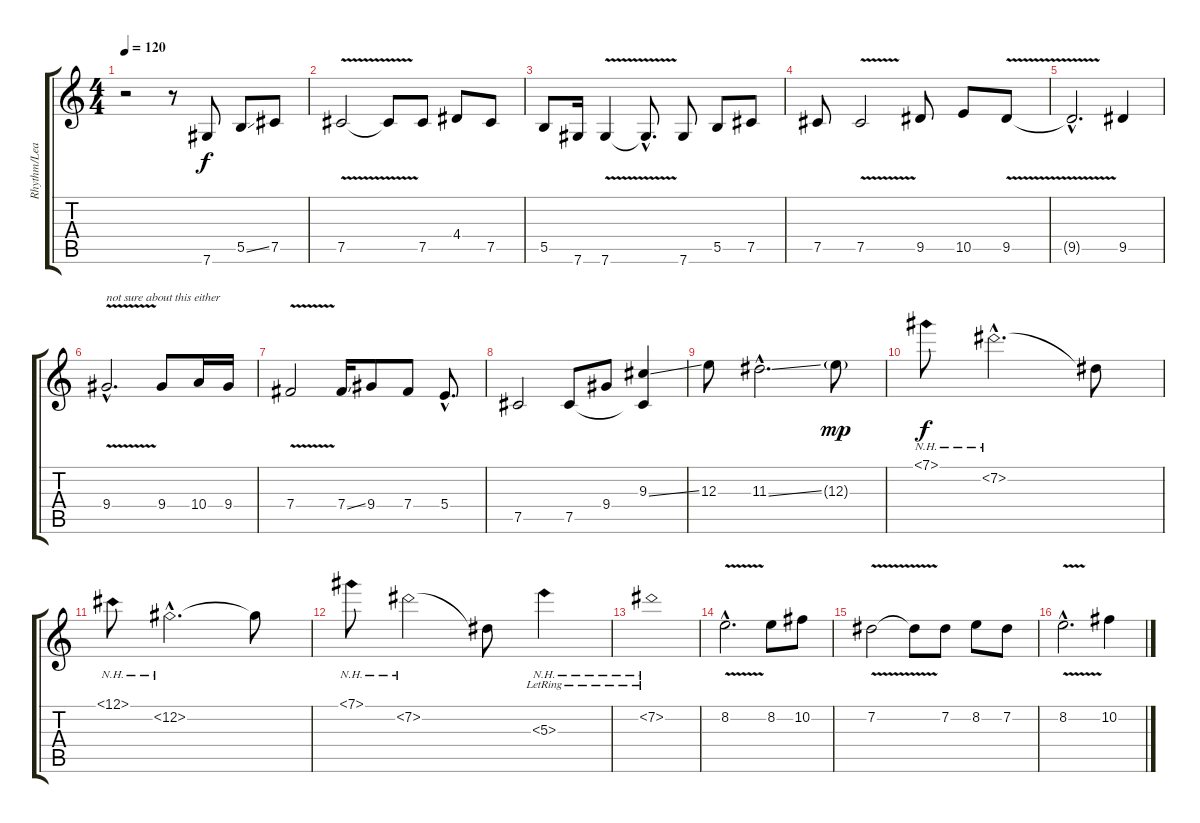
\track ("Rhythm/Lead" "Rhythm/Lea") {instrument distortionguitar}
\staff {score tabs}
\tuning (Db4 Ab3 E3 B2 Gb2 Db2) {hide}
\ts (4 4)
\tempo 120
\clef g2
\ks c
r.2{dy f} r.8 7.6.8 5.5{ss}.8 7.5.8 |
7.5{v}.2 7.5{t}.8 7.5.8 4.4.8 7.5.8 |
5.5.8 7.6.16 7.6{v}.4 7.6{hac t}.8{d} 7.6.8 5.5.8 7.5.8 |
7.5.8 7.5{v}.2 9.5.8 10.5.8 9.5{v}.8 |
9.5{hac t}.2{d} 9.5.4 |
9.4{v hac}.2{d txt "not sure about this either"} 9.4.8 10.4.16 9.4.16 |
7.4{v}.2 7.4{ss}.16 9.4.8 7.4.8 5.4{hac}.8{d} |
7.5.2 7.5.8 9.4.8 (9.3{ss} 7.5{t}).4 |
12.3.8 11.3{ss hac}.2{d} 12.3{g}.8{dy mp} |
7.1{nh}.8{dy f} 7.2{nh hac}.2{d} 7.2{t}.8 |
12.1{nh}.8 12.2{nh hac}.2{d} 12.2{t}.8 |
7.1{nh}.8 7.2{nh}.2 7.2{t}.8 5.3{nh lr}.4 |
7.2{nh lr}.1 |
8.2{v hac}.2{d} 8.2.8 10.2.8 |
7.2{v}.2 7.2{t}.8 7.2.8 8.2.8 7.2.8 |
8.2{v hac}.2{d} 10.2.4
